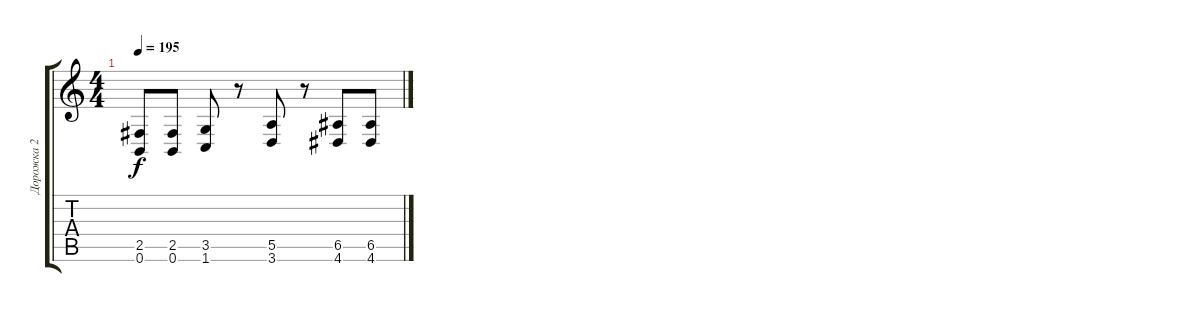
\track ("Дорожка 2" "Дорожка 2") {instrument distortionguitar}
\staff {score tabs}
\tuning (B3 Gb3 D3 A2 E2 B1) {hide}
\ts (4 4)
\tempo 195
\clef g2
\ks c
(2.5 0.6).8{dy f} (2.5 0.6).8 (3.5 1.6).8 r.8 (5.5 3.6).8 r.8 (6.5 4.6).8 (6.5 4.6).8
